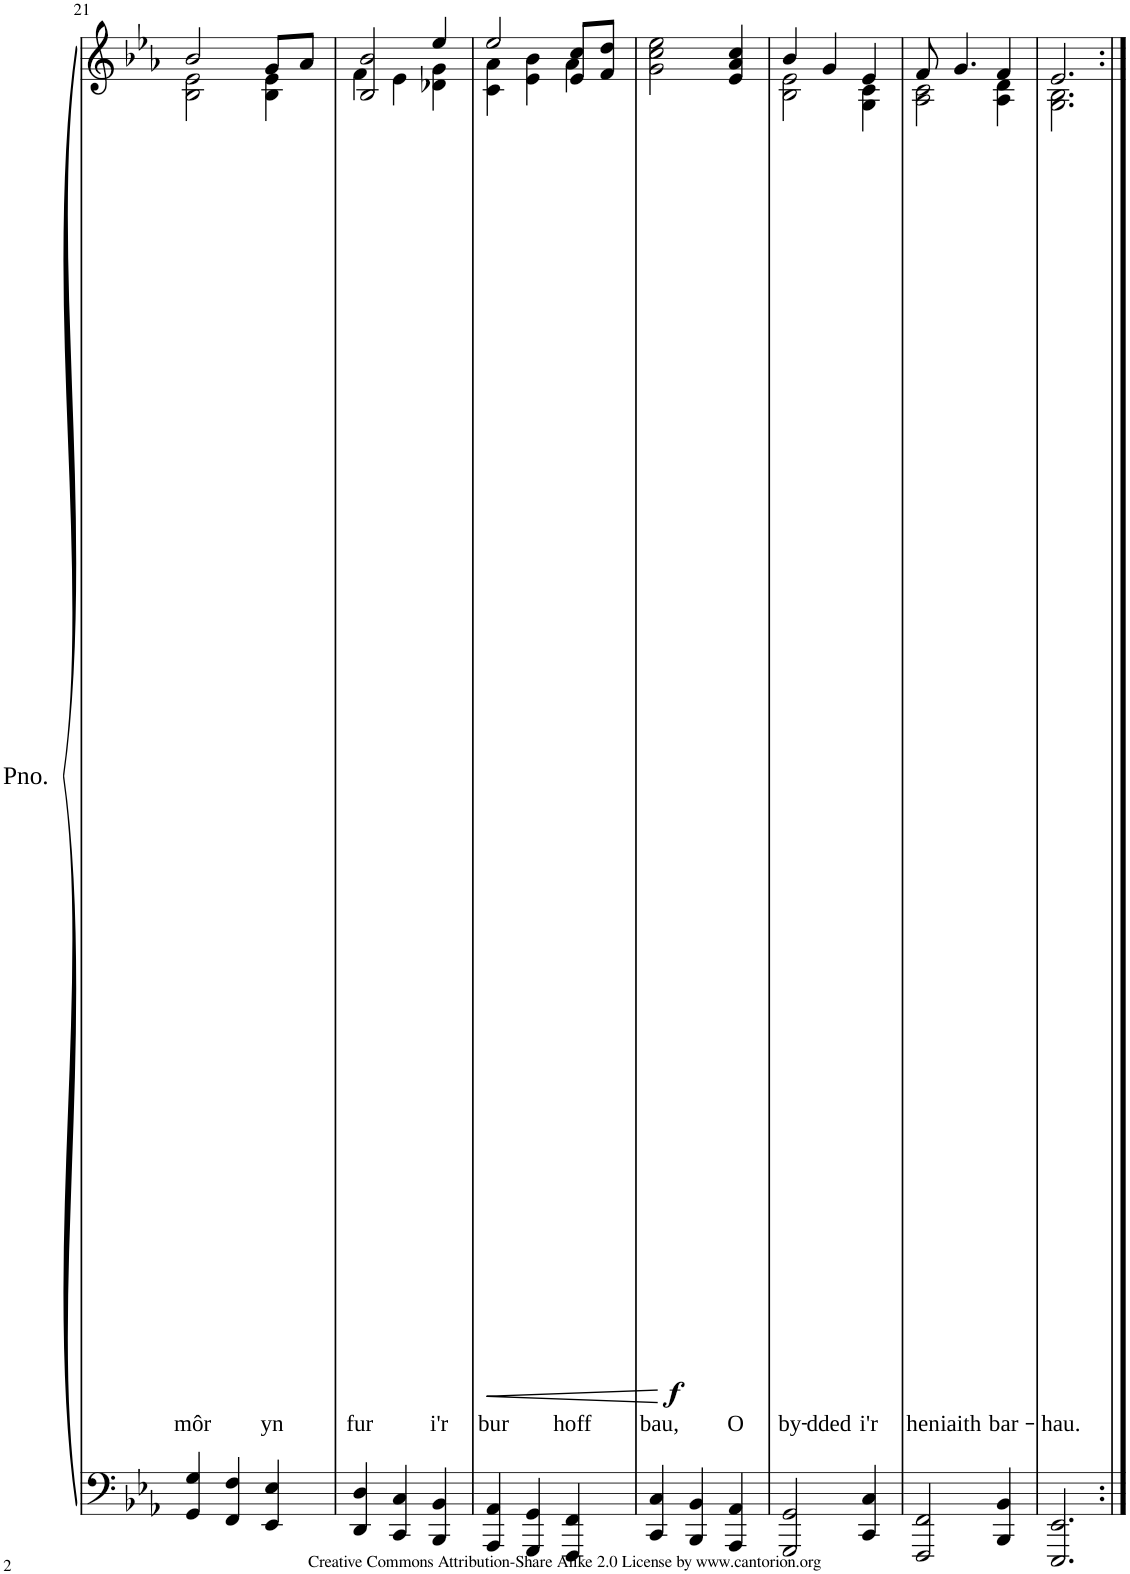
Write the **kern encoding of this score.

**kern	**kern	**text	**dynam
*part1	*part1	*part1	*part1
*staff2	*staff1	*staff1	*staff1/2
*I"Piano	*	*	*
*I'Pno.	*	*	*
!!LO:PB:g=z
*clefF4	*clefG2	*	*
*k[b-e-a-]	*k[b-e-a-]	*	*
*M3/4	*M3/4	*	*
=21	=21	=21	=21
!	!	!LO:LY:b	!
*	*^	*	*
4GG/ 4G/	2b-/	2B-\ 2e-\	môr	.
4FF/ 4F/	.	.	.	.
!	!	!	!LO:LY:b	!
4EE-/ 4E-/	8g/L	4B-\ 4e-\	yn	.
.	8a-/J	.	.	.
=22	=22	=22	=22	=22
!	!	!	!LO:LY:b	!
4DD/ 4D/	2B-/ 2b-/	4f\	fur	.
4CC/ 4C/	.	4e-\	.	.
!	!	!	!LO:LY:b	!
4BBB-/ 4BB-/	4ee-/	4d-X\ 4g\	i'r	.
=23	=23	=23	=23	=23
!	!	!	!LO:LY:b	!LO:HP:b
4AAA-/ 4AA-/	2ee-/	4c\ 4a-\	bur	<
4GGG/ 4GG/	.	4e-\ 4b-\	.	.
!	!	!	!LO:LY:b	!
4FFF/ 4FF/	8e-/ 8cc/L	4a-\	hoff	.
.	8f/ 8dd/J	.	.	.
*	*v	*v	*	*
.	.	.	[
=24	=24	=24	=24
!	!	!LO:LY:b	!LO:DY:b
4CC/ 4C/	2g\ 2cc\ 2ee-\	bau,	f
4BBB-/ 4BB-/	.	.	.
!	!	!LO:LY:b	!
4AAA-/ 4AA-/	4e-/ 4a-/ 4cc/	O	.
=25	=25	=25	=25
!	!	!LO:LY:b	!
*	*^	*	*
2GGG/ 2GG/	4b-/	2B-\ 2e-\	by-	.
!	!	!	!LO:LY:b	!
.	4g/	.	-dded	.
!	!	!	!LO:LY:b	!
4CC/ 4C/	4e-/	4G\ 4c\	i'r	.
=26	=26	=26	=26	=26
!	!	!	!LO:LY:b	!
2FFF/ 2FF/	8f/	2A-\ 2c\	hen	.
!	!	!	!LO:LY:b	!
.	4.g/	.	iaith	.
!	!	!	!LO:LY:b	!
4BBB-/ 4BB-/	4f/	4A-\ 4d\	bar-	.
=27	=27	=27	=27	=27
!	!	!	!LO:LY:b	!
2.EEE-/ 2.EE-/	2.e-/	2.G\ 2.B-\	-hau.	.
*	*v	*v	*	*
=:|!	=:|!	=:|!	=:|!
*-	*-	*-	*-
